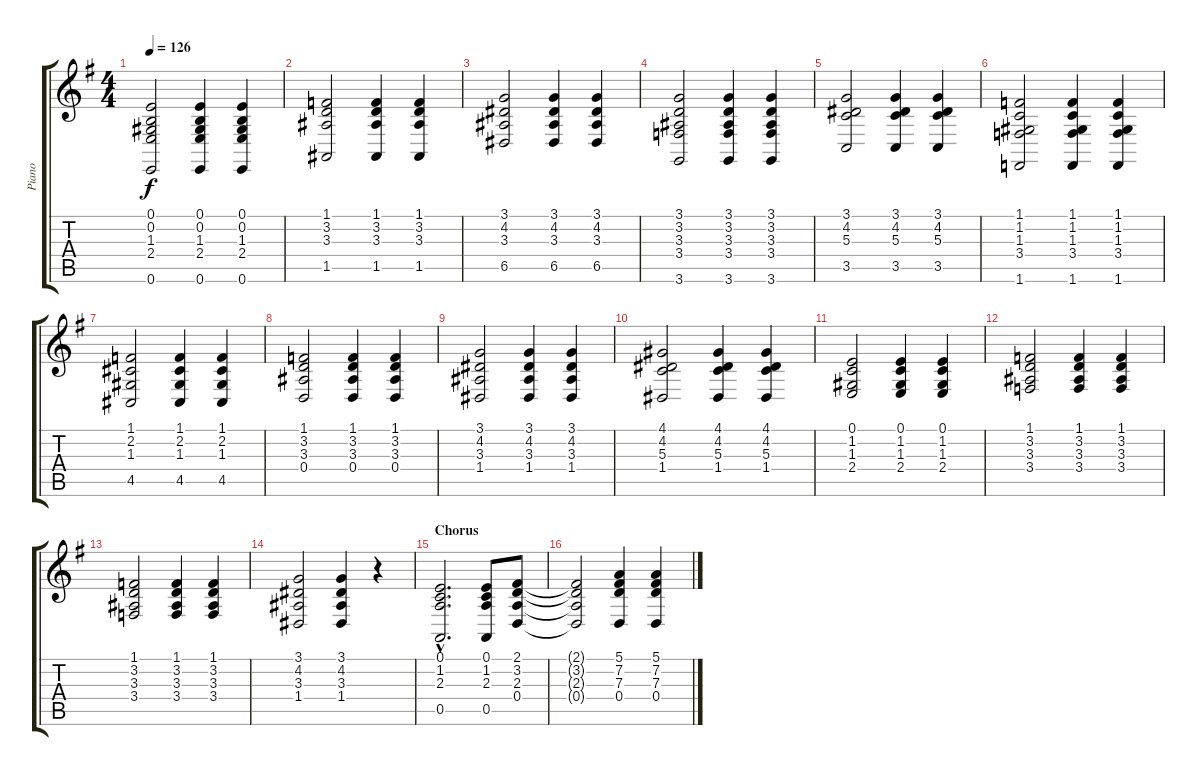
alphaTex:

\track ("Piano" "Piano") {instrument brightacousticpiano}
\staff {score tabs}
\tuning (E4 B3 G3 D3 A2 E2) {hide}
\ts (4 4)
\tempo 126
\clef g2
\ks g
(0.1 0.2 1.3 2.4 0.6).2{dy f} (0.1 0.2 1.3 2.4 0.6).4 (0.1 0.2 1.3 2.4 0.6).4 |
(1.1 3.2 3.3 1.5).2 (1.1 3.2 3.3 1.5).4 (1.1 3.2 3.3 1.5).4 |
(3.1 4.2 3.3 6.5).2 (3.1 4.2 3.3 6.5).4 (3.1 4.2 3.3 6.5).4 |
(3.1 3.2 3.3 3.4 3.6).2 (3.1 3.2 3.3 3.4 3.6).4 (3.1 3.2 3.3 3.4 3.6).4 |
(3.1 4.2 5.3 3.5).2 (3.1 4.2 5.3 3.5).4 (3.1 4.2 5.3 3.5).4 |
(1.1 1.2 1.3 3.4 1.6).2 (1.1 1.2 1.3 3.4 1.6).4 (1.1 1.2 1.3 3.4 1.6).4 |
(1.1 2.2 1.3 4.5).2 (1.1 2.2 1.3 4.5).4 (1.1 2.2 1.3 4.5).4 |
(1.1 3.2 3.3 0.4).2 (1.1 3.2 3.3 0.4).4 (1.1 3.2 3.3 0.4).4 |
(3.1 4.2 3.3 1.4).2 (3.1 4.2 3.3 1.4).4 (3.1 4.2 3.3 1.4).4 |
(4.1 4.2 5.3 1.4).2 (4.1 4.2 5.3 1.4).4 (4.1 4.2 5.3 1.4).4 |
(0.1 1.2 1.3 2.4).2 (0.1 1.2 1.3 2.4).4 (0.1 1.2 1.3 2.4).4 |
(1.1 3.2 3.3 3.4).2 (1.1 3.2 3.3 3.4).4 (1.1 3.2 3.3 3.4).4 |
(1.1 3.2 3.3 3.4).2 (1.1 3.2 3.3 3.4).4 (1.1 3.2 3.3 3.4).4 |
(3.1 4.2 3.3 1.4).2 (3.1 4.2 3.3 1.4).4 r.4 |
\section ("" "Chorus")
(0.1{hac} 1.2{hac} 2.3{hac} 0.5{hac}).2{d} (0.1 1.2 2.3 0.5).8 (2.1 3.2 2.3 0.4).8 |
(2.1{t} 3.2{t} 2.3{t} 0.4{t}).2 (5.1 7.2 7.3 0.4).4 (5.1 7.2 7.3 0.4).4
